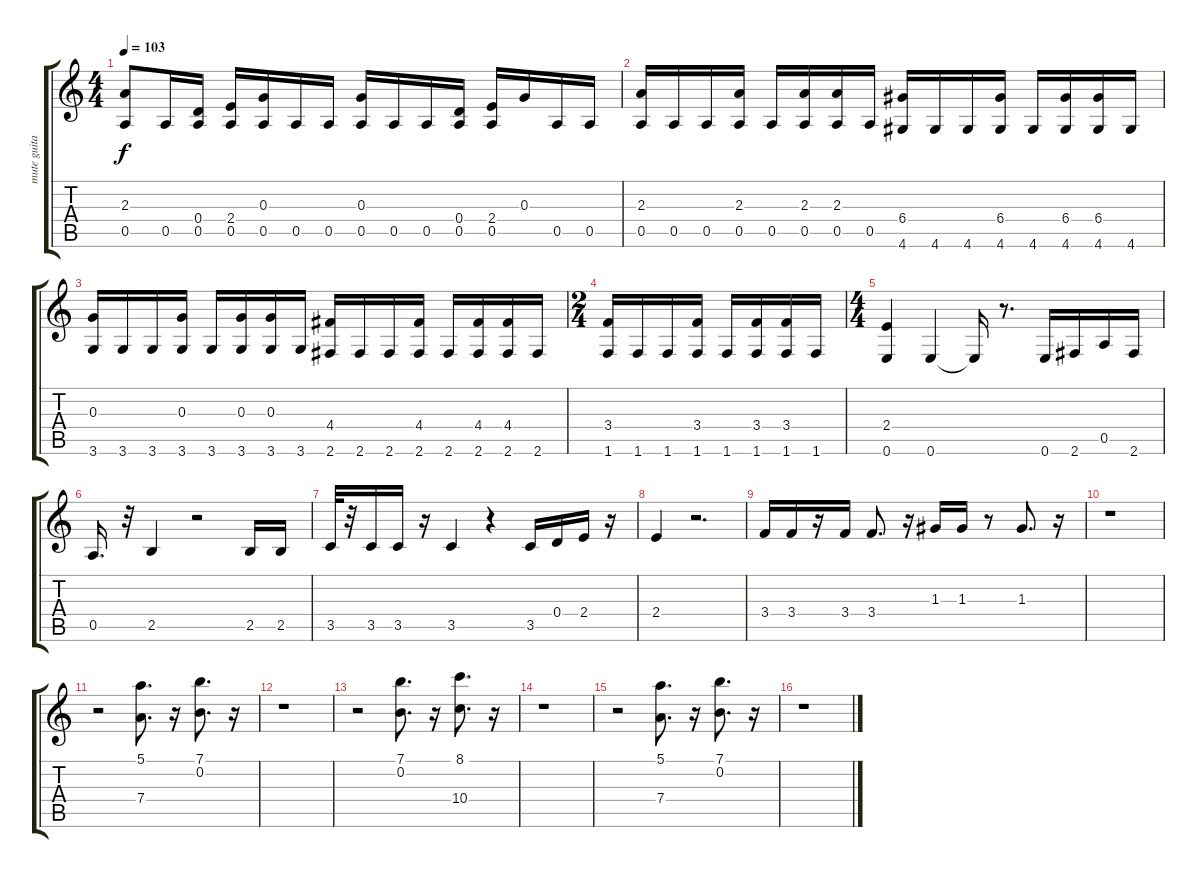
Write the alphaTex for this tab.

\track ("mute guitar" "mute guita") {instrument electricguitarmuted}
\staff {score tabs}
\tuning (E4 B3 G3 D3 A2 E2) {hide}
\ts (4 4)
\tempo 103
\clef g2
\ks c
(2.3 0.5).8{dy f} 0.5.16 (0.4 0.5).16 (2.4 0.5).16 (0.3 0.5).16 0.5.16 0.5.16 (0.3 0.5).16 0.5.16 0.5.16 (0.4 0.5).16 (2.4 0.5).16 0.3.16 0.5.16 0.5.16 |
(2.3 0.5).16 0.5.16 0.5.16 (2.3 0.5).16 0.5.16 (2.3 0.5).16 (2.3 0.5).16 0.5.16 (6.4 4.6).16 4.6.16 4.6.16 (6.4 4.6).16 4.6.16 (6.4 4.6).16 (6.4 4.6).16 4.6.16 |
(0.3 3.6).16 3.6.16 3.6.16 (0.3 3.6).16 3.6.16 (0.3 3.6).16 (0.3 3.6).16 3.6.16 (4.4 2.6).16 2.6.16 2.6.16 (4.4 2.6).16 2.6.16 (4.4 2.6).16 (4.4 2.6).16 2.6.16 |
\ts (2 4)
(3.4 1.6).16 1.6.16 1.6.16 (3.4 1.6).16 1.6.16 (3.4 1.6).16 (3.4 1.6).16 1.6.16 |
\ts (4 4)
(2.4 0.6).4 0.6.4 0.6{t}.16 r.8{d} 0.6.16 2.6.16 0.5.16 2.6.16 |
0.5.16{d} r.32 2.5.4 r.2 2.5.16 2.5.16 |
3.5.32 r.32 3.5.16 3.5.16 r.16 3.5.4 r.4 3.5.16 0.4.16 2.4.16 r.16 |
2.4.4 r.2{d} |
3.4.16 3.4.16 r.16 3.4.16 3.4.8{d} r.16 1.3.16 1.3.16 r.8 1.3.8{d} r.16 |
r.1 |
r.2 (5.1 7.4).8{d} r.16 (7.1 0.2).8{d} r.16 |
r.1 |
r.2 (7.1 0.2).8{d} r.16 (8.1 10.4).8{d} r.16 |
r.1 |
r.2 (5.1 7.4).8{d} r.16 (7.1 0.2).8{d} r.16 |
r.1
